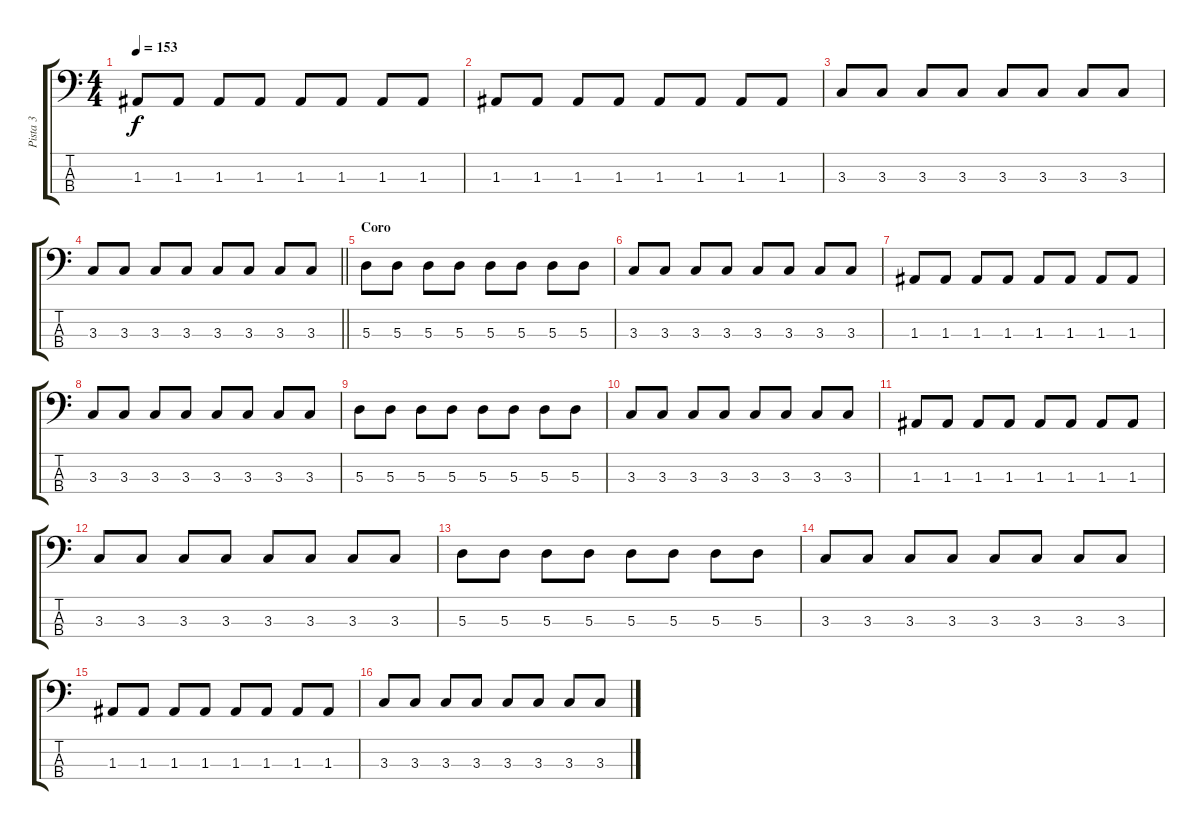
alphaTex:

\track ("Pista 3" "Pista 3") {instrument electricbasspick}
\staff {score tabs}
\tuning (G2 D2 A1 D1) {hide}
\ts (4 4)
\tempo 153
\clef f4
\ks c
1.3.8{dy f} 1.3.8 1.3.8 1.3.8 1.3.8 1.3.8 1.3.8 1.3.8 |
1.3.8 1.3.8 1.3.8 1.3.8 1.3.8 1.3.8 1.3.8 1.3.8 |
3.3.8 3.3.8 3.3.8 3.3.8 3.3.8 3.3.8 3.3.8 3.3.8 |
\barLineRight lightlight
3.3.8 3.3.8 3.3.8 3.3.8 3.3.8 3.3.8 3.3.8 3.3.8 |
\section ("" "Coro")
5.3.8 5.3.8 5.3.8 5.3.8 5.3.8 5.3.8 5.3.8 5.3.8 |
3.3.8 3.3.8 3.3.8 3.3.8 3.3.8 3.3.8 3.3.8 3.3.8 |
1.3.8 1.3.8 1.3.8 1.3.8 1.3.8 1.3.8 1.3.8 1.3.8 |
3.3.8 3.3.8 3.3.8 3.3.8 3.3.8 3.3.8 3.3.8 3.3.8 |
5.3.8 5.3.8 5.3.8 5.3.8 5.3.8 5.3.8 5.3.8 5.3.8 |
3.3.8 3.3.8 3.3.8 3.3.8 3.3.8 3.3.8 3.3.8 3.3.8 |
1.3.8 1.3.8 1.3.8 1.3.8 1.3.8 1.3.8 1.3.8 1.3.8 |
3.3.8 3.3.8 3.3.8 3.3.8 3.3.8 3.3.8 3.3.8 3.3.8 |
5.3.8 5.3.8 5.3.8 5.3.8 5.3.8 5.3.8 5.3.8 5.3.8 |
3.3.8 3.3.8 3.3.8 3.3.8 3.3.8 3.3.8 3.3.8 3.3.8 |
1.3.8 1.3.8 1.3.8 1.3.8 1.3.8 1.3.8 1.3.8 1.3.8 |
3.3.8 3.3.8 3.3.8 3.3.8 3.3.8 3.3.8 3.3.8 3.3.8
